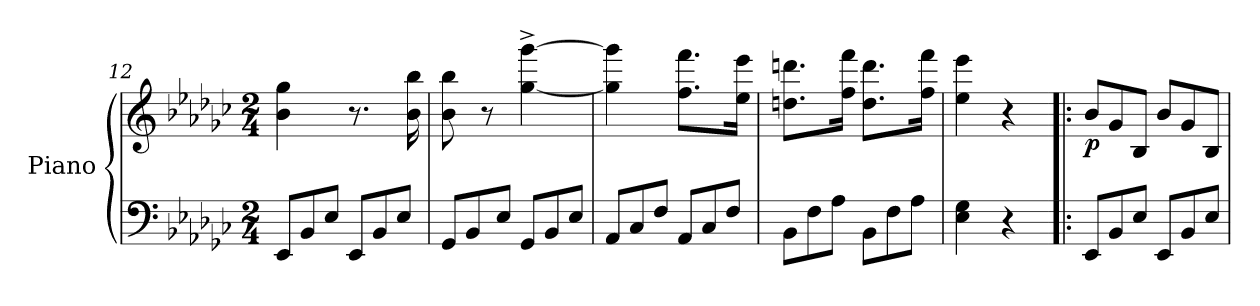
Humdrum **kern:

**kern	**kern	**dynam
*part1	*part1	*part1
*staff2	*staff1	*staff1/2
*I"Piano	*	*
*I'Pno	*	*
*clefF4	*clefG2	*
*k[b-e-a-d-g-c-]	*k[b-e-a-d-g-c-]	*
*G-:	*G-:	*
*M2/4	*M2/4	*
*Xtuplet	*	*
=12	=12	=12
12EE-/L	4b-\ 4gg-\	.
12BB-/	.	.
12E-/J	.	.
12EE-/L	8.r	.
12BB-/	.	.
12E-/J	.	.
.	16b-\ 16bb-\	.
=13	=13	=13
12GG-/L	8b-\ 8bb-\	.
12BB-/	.	.
.	8r	.
12E-/J	.	.
12GG-/L	[4gg-\^ [4ggg-\^	.
12BB-/	.	.
12E-/J	.	.
!!LO:LB:g=z
=14	=14	=14
12AA-/L	4gg-\] 4ggg-\]	.
12C-/	.	.
12F/J	.	.
12AA-/L	8.ff\ 8.fff\L	.
12C-/	.	.
12F/J	.	.
.	16ee-\ 16eee-\Jk	.
=15	=15	=15
12BB-\L	8.ddn\ 8.dddn\L	.
12F\	.	.
12A-\J	.	.
.	16ff\ 16fff\Jk	.
12BB-\L	8.dd\ 8.ddd\L	.
12F\	.	.
12A-\J	.	.
.	16ff\ 16fff\Jk	.
=16	=16	=16
4E-\ 4G-\	4ee-\ 4eee-\	.
4r	4r	.
=17!|:	=17!|:	=17!|:
*	*Xtuplet	*
!	!	!LO:DY:b
12EE-/L	12b-/L	p
12BB-/	12g-/	.
12E-/J	12B-/J	.
12EE-/L	12b-/L	.
12BB-/	12g-/	.
12E-/J	12B-/J	.
=	=	=
*-	*-	*-
